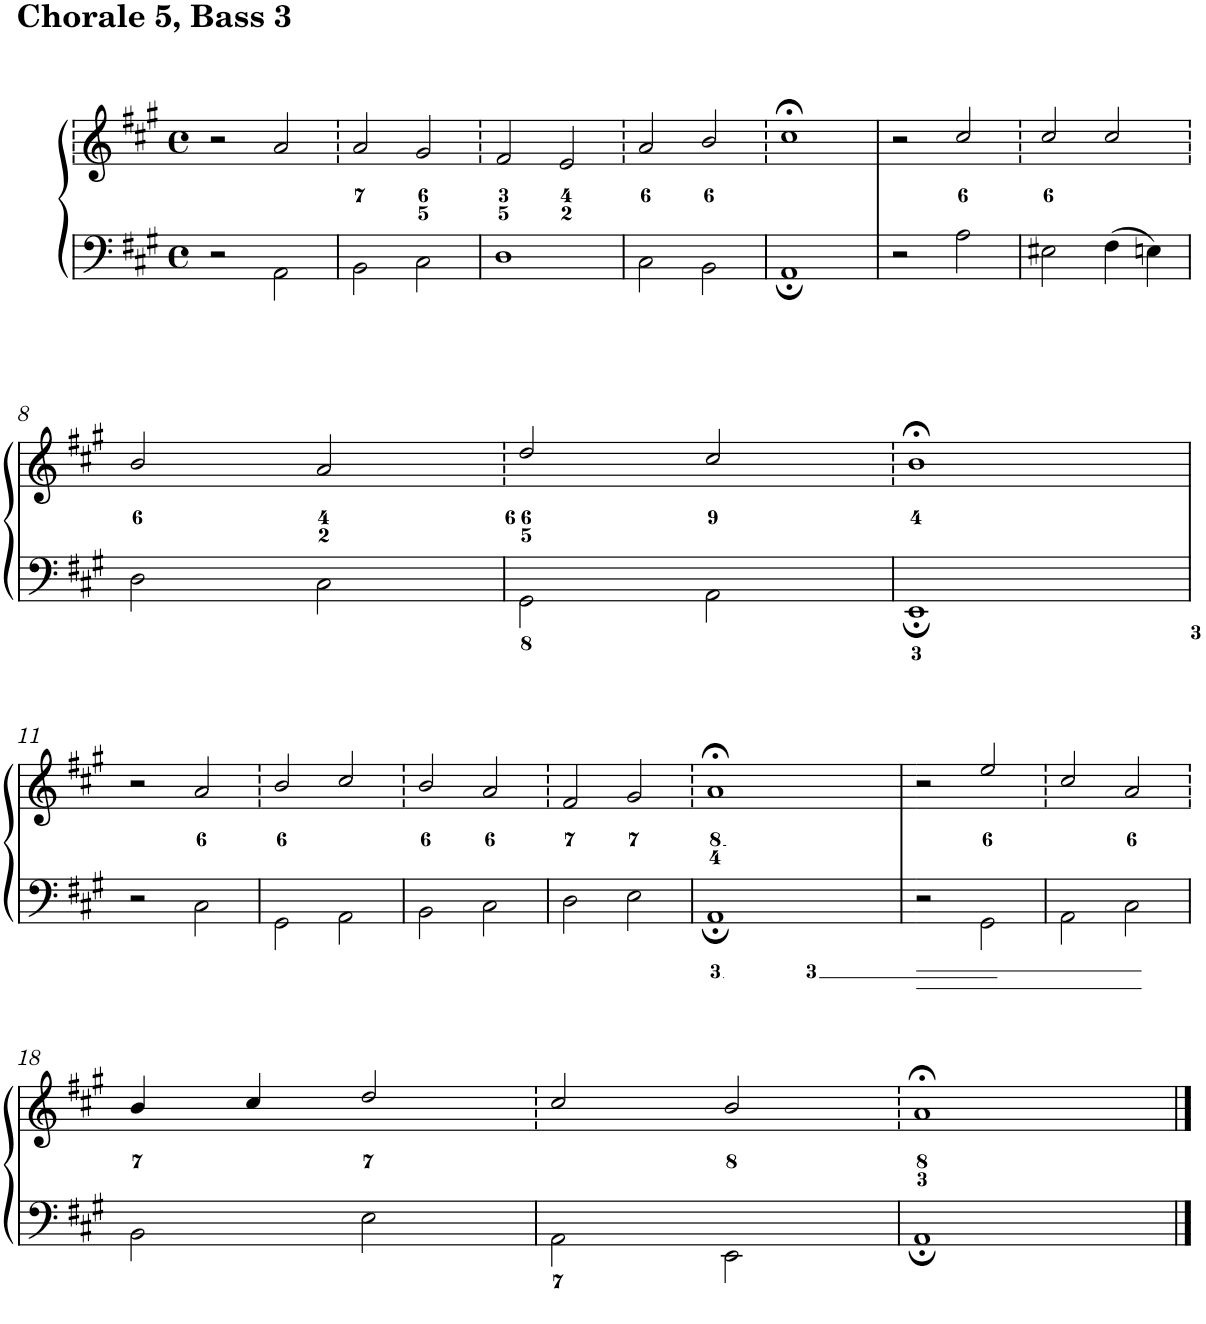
**kern	**kern
*part1	*part1
*staff2	*staff1
*I"Piano	*
*I'Pno.	*
*clefF4	*clefG2
*k[f#c#g#]	*k[f#c#g#]
*A:	*A:
*M4/4	*M4/4
*met(c)	*met(c)
=1	=1
2r	2r
2AA\	2a/
=2	=2
2BB\	2a/
2C#\	2g#/
=3	=3
1D	2f#/
.	2e/
=4	=4
2C#\	2a/
2BB\	2b/
=5	=5
1AA;	1cc#;<
=6	=6
2r	2r
2A\	2cc#/
=7	=7
2E#X\	2cc#/
4F#\	2cc#/
4En\	.
!!LO:LB:g=z
=8	=8
2D\	2b/
2C#\	2a/
=9	=9
2GG#\	2dd/
2AA\	2cc#/
=10	=10
1EE;	1b;<
!!LO:LB:g=z
=11	=11
2r	2r
2C#\	2a/
=12	=12
2GG#\	2b/
2AA\	2cc#/
=13	=13
2BB\	2b/
2C#\	2a/
=14	=14
2D\	2f#/
2E\	2g#/
=15	=15
1AA;	1a;<
=16	=16
2r	2r
2GG#\	2ee/
=17	=17
2AA\	2cc#/
2C#\	2a/
!!LO:LB:g=z
=18	=18
2BB\	4b/
.	4cc#/
2E\	2dd/
=19	=19
2AA\	2cc#/
2EE\	2b/
=20	=20
1AA;	1a;<
==	==
*-	*-
